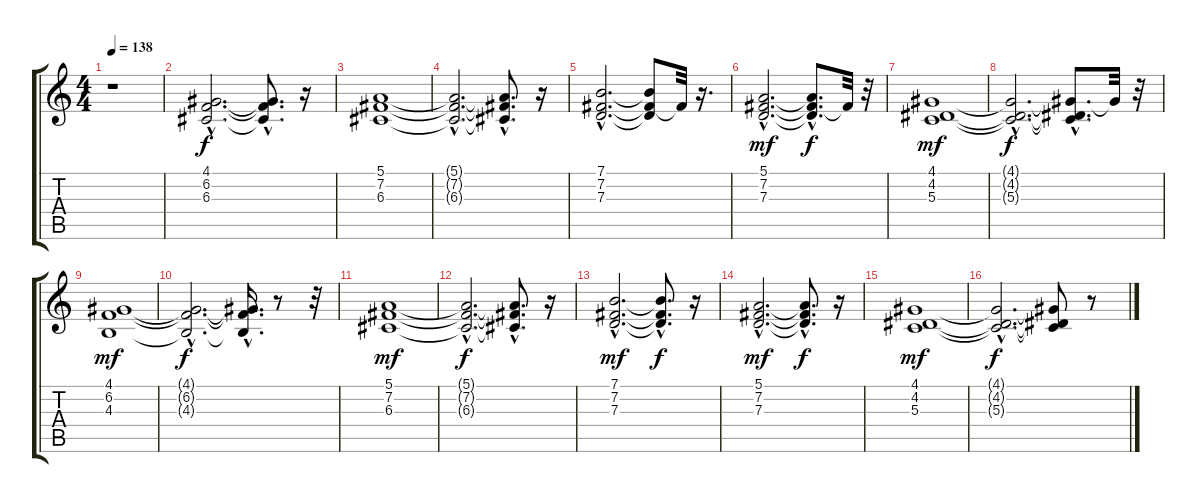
\track "" {instrument stringensemble2}
\staff {score tabs}
\tuning (E4 B3 G3 D3 A2 E2) {hide}
\ts (4 4)
\tempo 138
\clef g2
\ks c
r.1{dy f instrument stringensemble2} |
(4.1{hac} 6.2{hac} 6.3{hac}).2{d} (4.1{hac t} 6.2{t} 6.3{hac t}).8{d} r.16 |
(5.1 7.2 6.3).1 |
(5.1{hac t} 7.2{hac t} 6.3{hac t}).2{d} (5.1{t} 7.2{hac t} 6.3{hac t}).8{d} r.16 |
(7.1{hac} 7.2{hac} 7.3{hac}).2{d} (7.1{t} 7.2{t} 7.3{t}).8 7.2{t}.32 r.16{d} |
(5.1{hac} 7.2{hac} 7.3{hac}).2{d dy mf} (5.1{hac t} 7.2{hac t} 7.3{hac t}).8{d dy f} 7.2{t}.32 r.32 |
(4.1 4.2 5.3).1{dy mf} |
(4.1{hac t} 4.2{hac t} 5.3{hac t}).2{d dy f} (4.1{hac t} 4.2{hac t} 5.3{hac t}).8{d} 4.1{t}.32 r.32 |
(4.1 6.2 4.3).1{dy mf} |
(4.1{hac t} 6.2{hac t} 4.3{hac t}).2{d dy f} (4.1{hac t} 6.2{t} 4.3{hac t}).16{d} r.8 r.32 |
(5.1 7.2 6.3).1{dy mf} |
(5.1{hac t} 7.2{hac t} 6.3{hac t}).2{d dy f} (5.1{hac t} 7.2{hac t} 6.3{hac t}).8{d} r.16 |
(7.1{hac} 7.2{hac} 7.3{hac}).2{d dy mf} (7.1{t} 7.2{hac t} 7.3{hac t}).8{d dy f} r.16 |
(5.1{hac} 7.2{hac} 7.3{hac}).2{d dy mf} (5.1{t} 7.2{hac t} 7.3{t}).8{d dy f} r.16 |
(4.1 4.2 5.3).1{dy mf} |
(4.1{hac t} 4.2{hac t} 5.3{hac t}).2{d dy f} (4.1{t} 4.2{t} 5.3{t}).8 r.8
